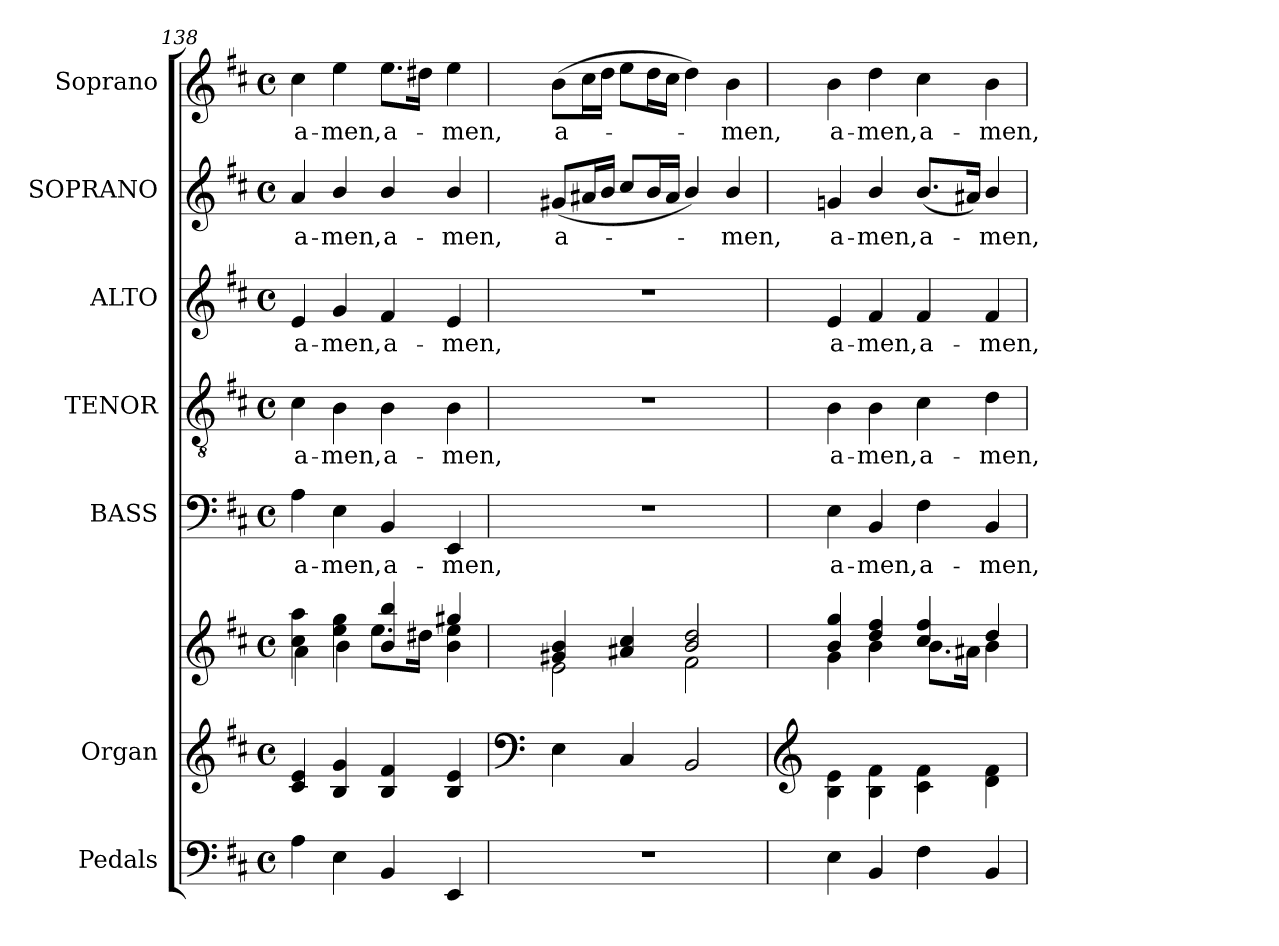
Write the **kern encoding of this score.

**kern	**kern	**kern	**kern	**text	**kern	**text	**kern	**text	**kern	**text	**kern	**text
*part7	*part6	*part6	*part5	*part5	*part4	*part4	*part3	*part3	*part2	*part2	*part1	*part1
*staff8	*staff7	*staff6	*staff5	*staff5	*staff4	*staff4	*staff3	*staff3	*staff2	*staff2	*staff1	*staff1
*I"Pedals	*I"Organ	*	*I"BASS	*	*I"TENOR	*	*I"ALTO	*	*I"SOPRANO	*	*I"Soprano	*
*I'Ped.	*I'Org.	*	*I'B.	*	*I'T.	*	*I'A.	*	*I'S.	*	*I'S.	*
*clefF4	*clefG2	*clefG2	*clefF4	*	*clefGv2	*	*clefG2	*	*clefG2	*	*clefG2	*
*	*	*	*	*	*ITrd7c12	*	*	*	*	*	*	*
*k[f#c#]	*k[f#c#]	*k[f#c#]	*k[f#c#]	*	*k[f#c#]	*	*k[f#c#]	*	*k[f#c#]	*	*k[f#c#]	*
*D:	*D:	*D:	*D:	*	*D:	*	*D:	*	*D:	*	*D:	*
*M4/4	*M4/4	*M4/4	*M4/4	*	*M4/4	*	*M4/4	*	*M4/4	*	*M4/4	*
*met(c)	*met(c)	*met(c)	*met(c)	*	*met(c)	*	*met(c)	*	*met(c)	*	*met(c)	*
=138	=138	=138	=138	=138	=138	=138	=138	=138	=138	=138	=138	=138
*	*	*^	*	*	*	*	*	*	*	*	*	*
!	!	!	!	!	!LO:LY:b:color=#000000	!	!	!	!	!	!	!	!
!	!	!	!	!	!	!	!LO:LY:b:color=#000000	!	!	!	!	!	!
!	!	!	!	!	!	!	!	!	!LO:LY:b:color=#000000	!	!	!	!
!	!	!	!	!	!	!	!	!	!	!	!LO:LY:b:color=#000000	!	!
!	!	!	!	!	!	!	!	!	!	!	!	!	!LO:LY:b:color=#000000
4Ai\	4c#i/ 4ei	4cc#i\ 4aai	4ai\	4Ai\	a-	4C#i\	a-	4ei/	a-	4ai/	a-	4cc#i\	a-
!	!	!	!	!	!LO:LY:b:color=#000000	!	!	!	!	!	!	!	!
!	!	!	!	!	!	!	!LO:LY:b:color=#000000	!	!	!	!	!	!
!	!	!	!	!	!	!	!	!	!LO:LY:b:color=#000000	!	!	!	!
!	!	!	!	!	!	!	!	!	!	!	!LO:LY:b:color=#000000	!	!
!	!	!	!	!	!	!	!	!	!	!	!	!	!LO:LY:b:color=#000000
4Ei\	4Bi/ 4gi	4eei\ 4ggi	4bi\	4Ei\	-men,	4BBi\	-men,	4gi/	-men,	4bi/	-men,	4eei\	-men,
!	!	!	!	!	!LO:LY:b:color=#000000	!	!	!	!	!	!	!	!
!	!	!	!	!	!	!	!LO:LY:b:color=#000000	!	!	!	!	!	!
!	!	!	!	!	!	!	!	!	!LO:LY:b:color=#000000	!	!	!	!
!	!	!	!	!	!	!	!	!	!	!	!LO:LY:b:color=#000000	!	!
!	!	!	!	!	!	!	!	!	!	!	!	!	!LO:LY:b:color=#000000
4BBi/	4Bi/ 4f#i	4bi/ 4bbi	8.eei\L	4BBi/	a-	4BBi\	a-	4f#i/	a-	4bi/	a-	8.eei\L	a-
.	.	.	16dd#Xi\Jk	.	.	.	.	.	.	.	.	16dd#Xi\Jk	.
!	!	!	!	!	!LO:LY:b:color=#000000	!	!	!	!	!	!	!	!
!	!	!	!	!	!	!	!LO:LY:b:color=#000000	!	!	!	!	!	!
!	!	!	!	!	!	!	!	!	!LO:LY:b:color=#000000	!	!	!	!
!	!	!	!	!	!	!	!	!	!	!	!LO:LY:b:color=#000000	!	!
!	!	!	!	!	!	!	!	!	!	!	!	!	!LO:LY:b:color=#000000
4EEi/	4Bi/ 4ei	4gg#Xi/	4bi\ 4eei	4EEi/	-men,	4BBi\	-men,	4ei/	-men,	4bi/	-men,	4eei\	-men,
=139	=139	=139	=139	=139	=139	=139	=139	=139	=139	=139	=139	=139	=139
*	*clefF4	*	*	*	*	*	*	*	*	*	*	*	*
!	!	!	!	!	!	!	!	!	!	!	!LO:LY:b:color=#000000	!	!
!	!	!	!	!	!	!	!	!	!	!	!	!	!LO:LY:b:color=#000000
1r	4Ei\	4g#Xi/ 4bi	2ei\	1r	.	1r	.	1r	.	(8g#Xi/L	a-	(8bi\L	a-
.	.	.	.	.	.	.	.	.	.	16a#Xi/L	.	16cc#i\L	.
.	.	.	.	.	.	.	.	.	.	16bi/JJ	.	16ddi\JJ	.
.	4C#i/	4a#Xi/ 4cc#i	.	.	.	.	.	.	.	8cc#i/L	.	8eei\L	.
.	.	.	.	.	.	.	.	.	.	16bi/L	.	16ddi\L	.
.	.	.	.	.	.	.	.	.	.	16a#i/JJ	.	16cc#i\JJ	.
.	2BBi/	2bi/ 2ddi	2f#i\	.	.	.	.	.	.	4bi/)	.	4ddi\)	.
!	!	!	!	!	!	!	!	!	!	!	!LO:LY:b:color=#000000	!	!
!	!	!	!	!	!	!	!	!	!	!	!	!	!LO:LY:b:color=#000000
.	.	.	.	.	.	.	.	.	.	4bi/	-men,	4bi\	-men,
=140	=140	=140	=140	=140	=140	=140	=140	=140	=140	=140	=140	=140	=140
*	*clefG2	*	*	*	*	*	*	*	*	*	*	*	*
!	!	!	!	!	!LO:LY:b:color=#000000	!	!	!	!	!	!	!	!
!	!	!	!	!	!	!	!LO:LY:b:color=#000000	!	!	!	!	!	!
!	!	!	!	!	!	!	!	!	!LO:LY:b:color=#000000	!	!	!	!
!	!	!	!	!	!	!	!	!	!	!	!LO:LY:b:color=#000000	!	!
!	!	!	!	!	!	!	!	!	!	!	!	!	!LO:LY:b:color=#000000
4Ei\	4Bi\ 4ei	4bi/ 4ggi	4gi\	4Ei\	a-	4BBi\	a-	4ei/	a-	4gni/	a-	4bi\	a-
!	!	!	!	!	!LO:LY:b:color=#000000	!	!	!	!	!	!	!	!
!	!	!	!	!	!	!	!LO:LY:b:color=#000000	!	!	!	!	!	!
!	!	!	!	!	!	!	!	!	!LO:LY:b:color=#000000	!	!	!	!
!	!	!	!	!	!	!	!	!	!	!	!LO:LY:b:color=#000000	!	!
!	!	!	!	!	!	!	!	!	!	!	!	!	!LO:LY:b:color=#000000
4BBi/	4Bi\ 4f#i	4ddi/ 4ff#i	4bi\	4BBi/	-men,	4BBi\	-men,	4f#i/	-men,	4bi/	-men,	4ddi\	-men,
!	!	!	!	!	!LO:LY:b:color=#000000	!	!	!	!	!	!	!	!
!	!	!	!	!	!	!	!LO:LY:b:color=#000000	!	!	!	!	!	!
!	!	!	!	!	!	!	!	!	!LO:LY:b:color=#000000	!	!	!	!
!	!	!	!	!	!	!	!	!	!	!	!LO:LY:b:color=#000000	!	!
!	!	!	!	!	!	!	!	!	!	!	!	!	!LO:LY:b:color=#000000
4F#i\	4c#i\ 4f#i	4cc#i/ 4ff#i	8.bi\L	4F#i\	a-	4C#i\	a-	4f#i/	a-	(8.bi/L	a-	4cc#i\	a-
.	.	.	16a#Xi\Jk	.	.	.	.	.	.	16a#Xi/Jk)	.	.	.
!	!	!	!	!	!LO:LY:b:color=#000000	!	!	!	!	!	!	!	!
!	!	!	!	!	!	!	!LO:LY:b:color=#000000	!	!	!	!	!	!
!	!	!	!	!	!	!	!	!	!LO:LY:b:color=#000000	!	!	!	!
!	!	!	!	!	!	!	!	!	!	!	!LO:LY:b:color=#000000	!	!
!	!	!	!	!	!	!	!	!	!	!	!	!	!LO:LY:b:color=#000000
4BBi/	4di\ 4f#i	4ddi/	4bi\	4BBi/	-men,	4Di\	-men,	4f#i/	-men,	4bi/	-men,	4bi\	-men,
*	*	*v	*v	*	*	*	*	*	*	*	*	*	*
=	=	=	=	=	=	=	=	=	=	=	=	=
*-	*-	*-	*-	*-	*-	*-	*-	*-	*-	*-	*-	*-
